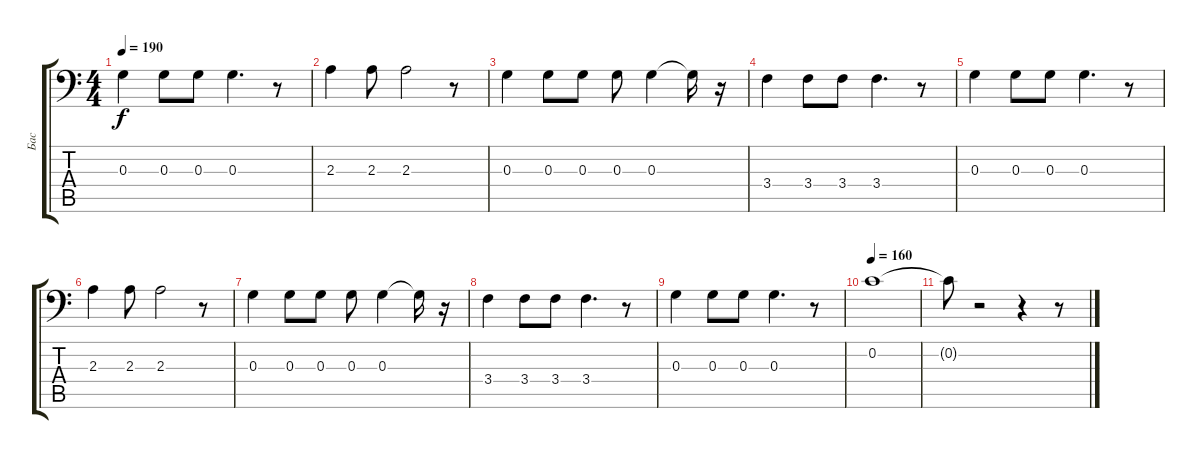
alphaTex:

\track ("Бас" "Бас") {instrument electricbassfinger}
\staff {score tabs}
\tuning (F3 C3 G2 D2 A1 E1) {hide}
\ts (4 4)
\tempo 190
\clef f4
\ks c
0.3.4{dy f} 0.3.8 0.3.8 0.3.4{d} r.8 |
2.3.4 2.3.8 2.3.2 r.8 |
0.3.4 0.3.8 0.3.8 0.3.8 0.3.4 0.3{t}.16 r.16 |
3.4.4 3.4.8 3.4.8 3.4.4{d} r.8 |
0.3.4 0.3.8 0.3.8 0.3.4{d} r.8 |
2.3.4 2.3.8 2.3.2 r.8 |
0.3.4 0.3.8 0.3.8 0.3.8 0.3.4 0.3{t}.16 r.16 |
3.4.4 3.4.8 3.4.8 3.4.4{d} r.8 |
0.3.4 0.3.8 0.3.8 0.3.4{d} r.8 |
\tempo 160
0.2.1{volume 7} |
0.2{t}.8 r.2 r.4 r.8
